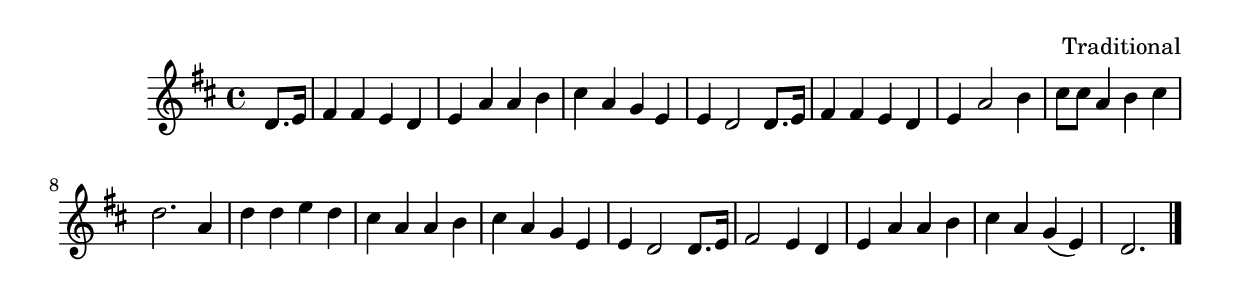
\version "2.16.0"

\header {
  %title = "Muirsheen Durkin"
  composer = "Traditional"
}

\relative d'
{
  \time 4/4
  \key d \major
  \partial 4 d8. e16 | 
  fis4 fis e d | 
  e a a b |
  cis a g e | 
  e d2 d8. e16 | 
  fis4 fis e d | 
  e a2 b4 | 
  cis8 cis a4 b cis |
  d2. a4 | 
  d d e d | 
  cis a a b | 
  cis a g e | 
  e d2 d8. e16 |
  fis2 e4 d | 
  e a a b |
  cis a g( e) | 
  d2. \bar "|."
}
